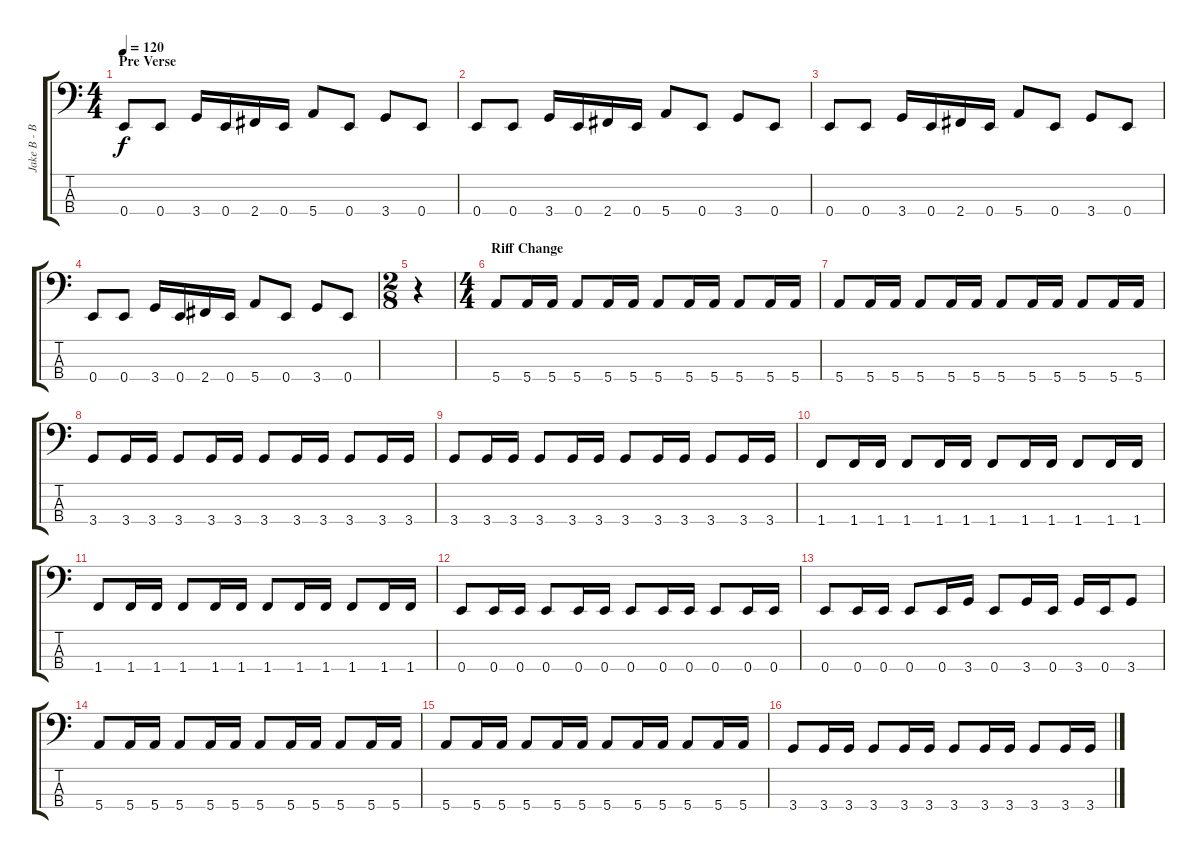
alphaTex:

\track ("Jake B - Bass" "Jake B - B") {instrument electricbassfinger}
\staff {score tabs}
\tuning (G2 D2 A1 E1) {hide}
\ts (4 4)
\section ("" "Pre Verse")
\tempo 120
\clef f4
\ks c
0.4.8{dy f} 0.4.8 3.4.16 0.4.16 2.4.16 0.4.16 5.4.8 0.4.8 3.4.8 0.4.8 |
0.4.8 0.4.8 3.4.16 0.4.16 2.4.16 0.4.16 5.4.8 0.4.8 3.4.8 0.4.8 |
0.4.8 0.4.8 3.4.16 0.4.16 2.4.16 0.4.16 5.4.8 0.4.8 3.4.8 0.4.8 |
0.4.8 0.4.8 3.4.16 0.4.16 2.4.16 0.4.16 5.4.8 0.4.8 3.4.8 0.4.8 |
\ts (2 8)
r.4 |
\ts (4 4)
\section ("" "Riff Change")
5.4.8 5.4.16 5.4.16 5.4.8 5.4.16 5.4.16 5.4.8 5.4.16 5.4.16 5.4.8 5.4.16 5.4.16 |
5.4.8 5.4.16 5.4.16 5.4.8 5.4.16 5.4.16 5.4.8 5.4.16 5.4.16 5.4.8 5.4.16 5.4.16 |
3.4.8 3.4.16 3.4.16 3.4.8 3.4.16 3.4.16 3.4.8 3.4.16 3.4.16 3.4.8 3.4.16 3.4.16 |
3.4.8 3.4.16 3.4.16 3.4.8 3.4.16 3.4.16 3.4.8 3.4.16 3.4.16 3.4.8 3.4.16 3.4.16 |
1.4.8 1.4.16 1.4.16 1.4.8 1.4.16 1.4.16 1.4.8 1.4.16 1.4.16 1.4.8 1.4.16 1.4.16 |
1.4.8 1.4.16 1.4.16 1.4.8 1.4.16 1.4.16 1.4.8 1.4.16 1.4.16 1.4.8 1.4.16 1.4.16 |
0.4.8 0.4.16 0.4.16 0.4.8 0.4.16 0.4.16 0.4.8 0.4.16 0.4.16 0.4.8 0.4.16 0.4.16 |
0.4.8 0.4.16 0.4.16 0.4.8 0.4.16 3.4.16 0.4.8 3.4.16 0.4.16 3.4.16 0.4.16 3.4.8 |
5.4.8 5.4.16 5.4.16 5.4.8 5.4.16 5.4.16 5.4.8 5.4.16 5.4.16 5.4.8 5.4.16 5.4.16 |
5.4.8 5.4.16 5.4.16 5.4.8 5.4.16 5.4.16 5.4.8 5.4.16 5.4.16 5.4.8 5.4.16 5.4.16 |
3.4.8 3.4.16 3.4.16 3.4.8 3.4.16 3.4.16 3.4.8 3.4.16 3.4.16 3.4.8 3.4.16 3.4.16
